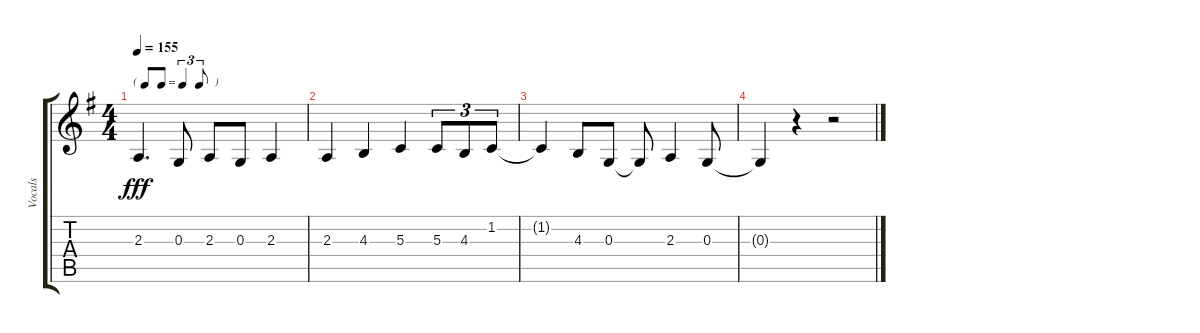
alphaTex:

\track ("Vocals" "Vocals") {instrument baritonesax}
\staff {score tabs}
\tuning (E4 B3 G3 D3 A2 E2) {hide}
\ts (4 4)
\tf triplet8th
\tempo 155
\clef g2
\ks g
2.3{t}.4{d dy fff} 0.3.8 2.3.8 0.3.8 2.3.4 |
2.3.4 4.3.4 5.3.4 5.3.8{tu (3 2)} 4.3.8{tu (3 2)} 1.2.8{tu (3 2)} |
1.2{t}.4 4.3.8 0.3.8 0.3{t}.8 2.3.4 0.3.8 |
0.3{t}.4 r.4 r.2
